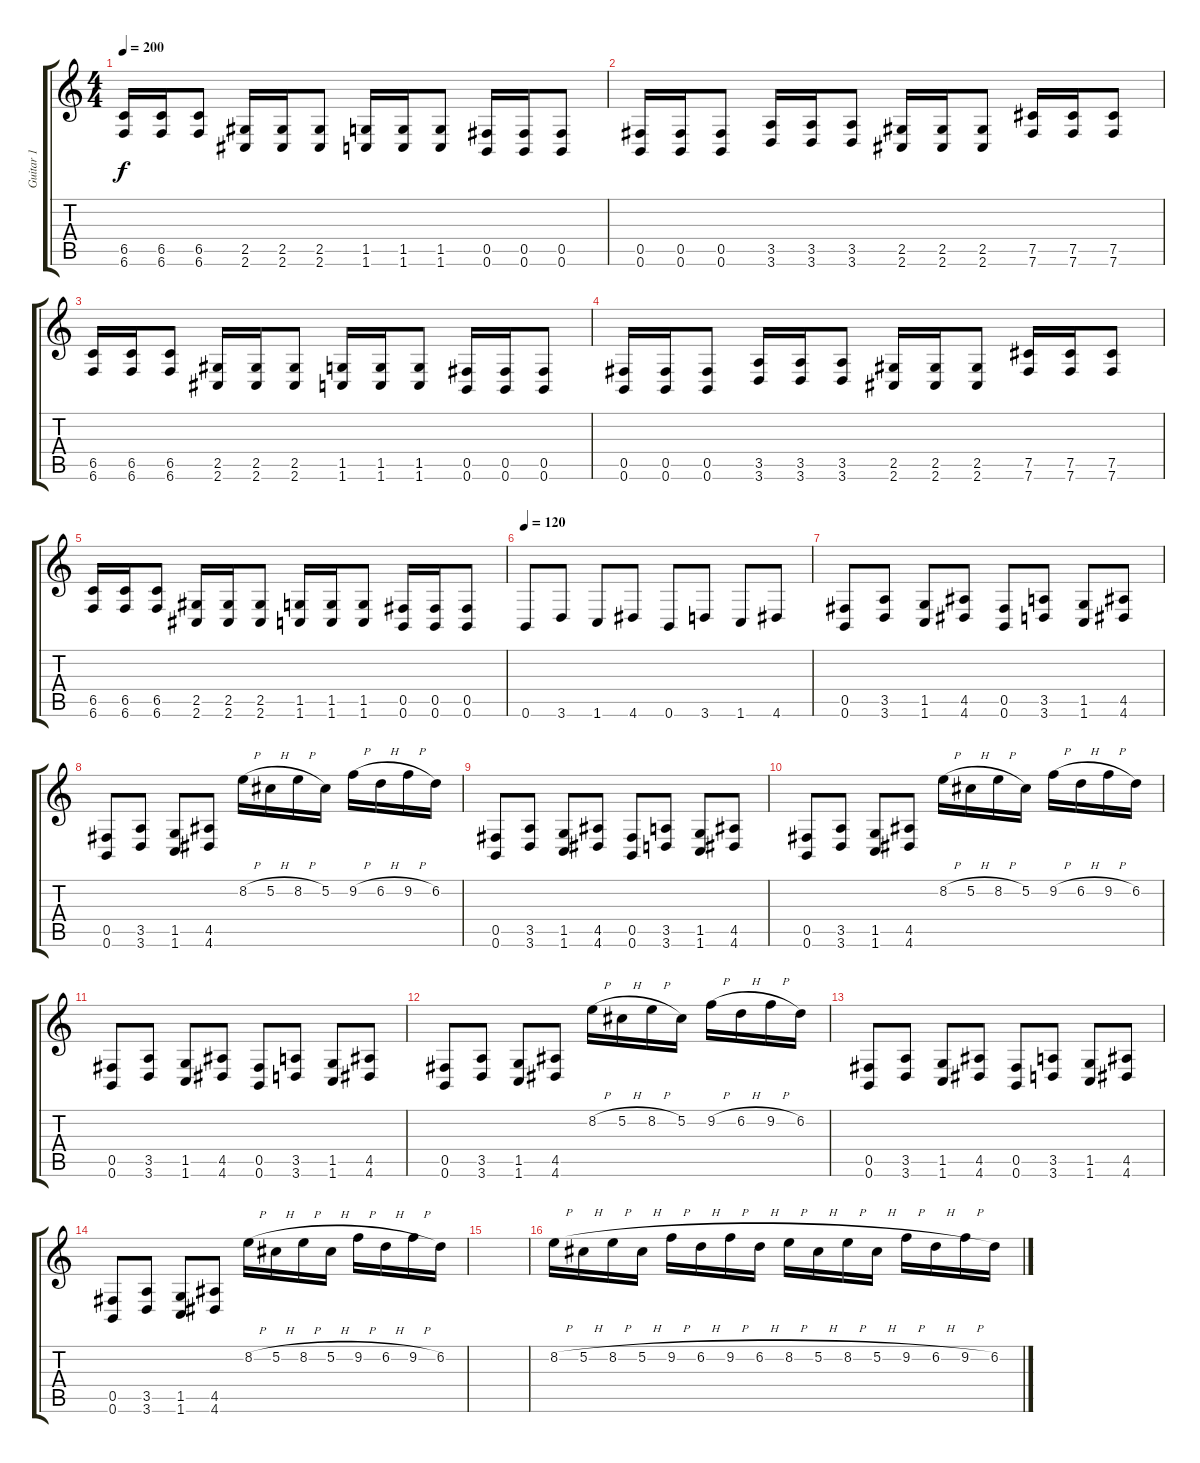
\track ("Guitar 1" "Guitar 1") {instrument distortionguitar}
\staff {score tabs}
\tuning (Db4 Ab3 E3 B2 Gb2 B1) {hide}
\ts (4 4)
\tempo 200
\clef g2
\ks c
(6.5 6.6).16{dy f} (6.5 6.6).16 (6.5 6.6).8 (2.5 2.6).16 (2.5 2.6).16 (2.5 2.6).8 (1.5 1.6).16 (1.5 1.6).16 (1.5 1.6).8 (0.5 0.6).16 (0.5 0.6).16 (0.5 0.6).8 |
(0.5 0.6).16 (0.5 0.6).16 (0.5 0.6).8 (3.5 3.6).16 (3.5 3.6).16 (3.5 3.6).8 (2.5 2.6).16 (2.5 2.6).16 (2.5 2.6).8 (7.5 7.6).16 (7.5 7.6).16 (7.5 7.6).8 |
(6.5 6.6).16 (6.5 6.6).16 (6.5 6.6).8 (2.5 2.6).16 (2.5 2.6).16 (2.5 2.6).8 (1.5 1.6).16 (1.5 1.6).16 (1.5 1.6).8 (0.5 0.6).16 (0.5 0.6).16 (0.5 0.6).8 |
(0.5 0.6).16 (0.5 0.6).16 (0.5 0.6).8 (3.5 3.6).16 (3.5 3.6).16 (3.5 3.6).8 (2.5 2.6).16 (2.5 2.6).16 (2.5 2.6).8 (7.5 7.6).16 (7.5 7.6).16 (7.5 7.6).8 |
(6.5 6.6).16 (6.5 6.6).16 (6.5 6.6).8 (2.5 2.6).16 (2.5 2.6).16 (2.5 2.6).8 (1.5 1.6).16 (1.5 1.6).16 (1.5 1.6).8 (0.5 0.6).16 (0.5 0.6).16 (0.5 0.6).8 |
\tempo 120
0.6.8{balance 0} 3.6.8 1.6.8 4.6.8 0.6.8{balance 16} 3.6.8 1.6.8 4.6.8 |
(0.5 0.6).8{balance 8} (3.5 3.6).8 (1.5 1.6).8 (4.5 4.6).8 (0.5 0.6).8 (3.5 3.6).8 (1.5 1.6).8 (4.5 4.6).8 |
(0.5 0.6).8 (3.5 3.6).8 (1.5 1.6).8 (4.5 4.6).8 8.2{h}.16 5.2{h}.16 8.2{h}.16 5.2.16 9.2{h}.16 6.2{h}.16 9.2{h}.16 6.2.16 |
(0.5 0.6).8 (3.5 3.6).8 (1.5 1.6).8 (4.5 4.6).8 (0.5 0.6).8 (3.5 3.6).8 (1.5 1.6).8 (4.5 4.6).8 |
(0.5 0.6).8 (3.5 3.6).8 (1.5 1.6).8 (4.5 4.6).8 8.2{h}.16 5.2{h}.16 8.2{h}.16 5.2.16 9.2{h}.16 6.2{h}.16 9.2{h}.16 6.2.16 |
(0.5 0.6).8 (3.5 3.6).8 (1.5 1.6).8 (4.5 4.6).8 (0.5 0.6).8 (3.5 3.6).8 (1.5 1.6).8 (4.5 4.6).8 |
(0.5 0.6).8 (3.5 3.6).8 (1.5 1.6).8 (4.5 4.6).8 8.2{h}.16 5.2{h}.16 8.2{h}.16 5.2.16 9.2{h}.16 6.2{h}.16 9.2{h}.16 6.2.16 |
(0.5 0.6).8 (3.5 3.6).8 (1.5 1.6).8 (4.5 4.6).8 (0.5 0.6).8 (3.5 3.6).8 (1.5 1.6).8 (4.5 4.6).8 |
(0.5 0.6).8 (3.5 3.6).8 (1.5 1.6).8 (4.5 4.6).8 8.2{h}.16 5.2{h}.16 8.2{h}.16 5.2{h}.16 9.2{h}.16 6.2{h}.16 9.2{h}.16 6.2.16 |
|
8.2{h}.16 5.2{h}.16 8.2{h}.16 5.2{h}.16 9.2{h}.16 6.2{h}.16 9.2{h}.16 6.2{h}.16 8.2{h}.16 5.2{h}.16 8.2{h}.16 5.2{h}.16 9.2{h}.16 6.2{h}.16 9.2{h}.16 6.2{h}.16
